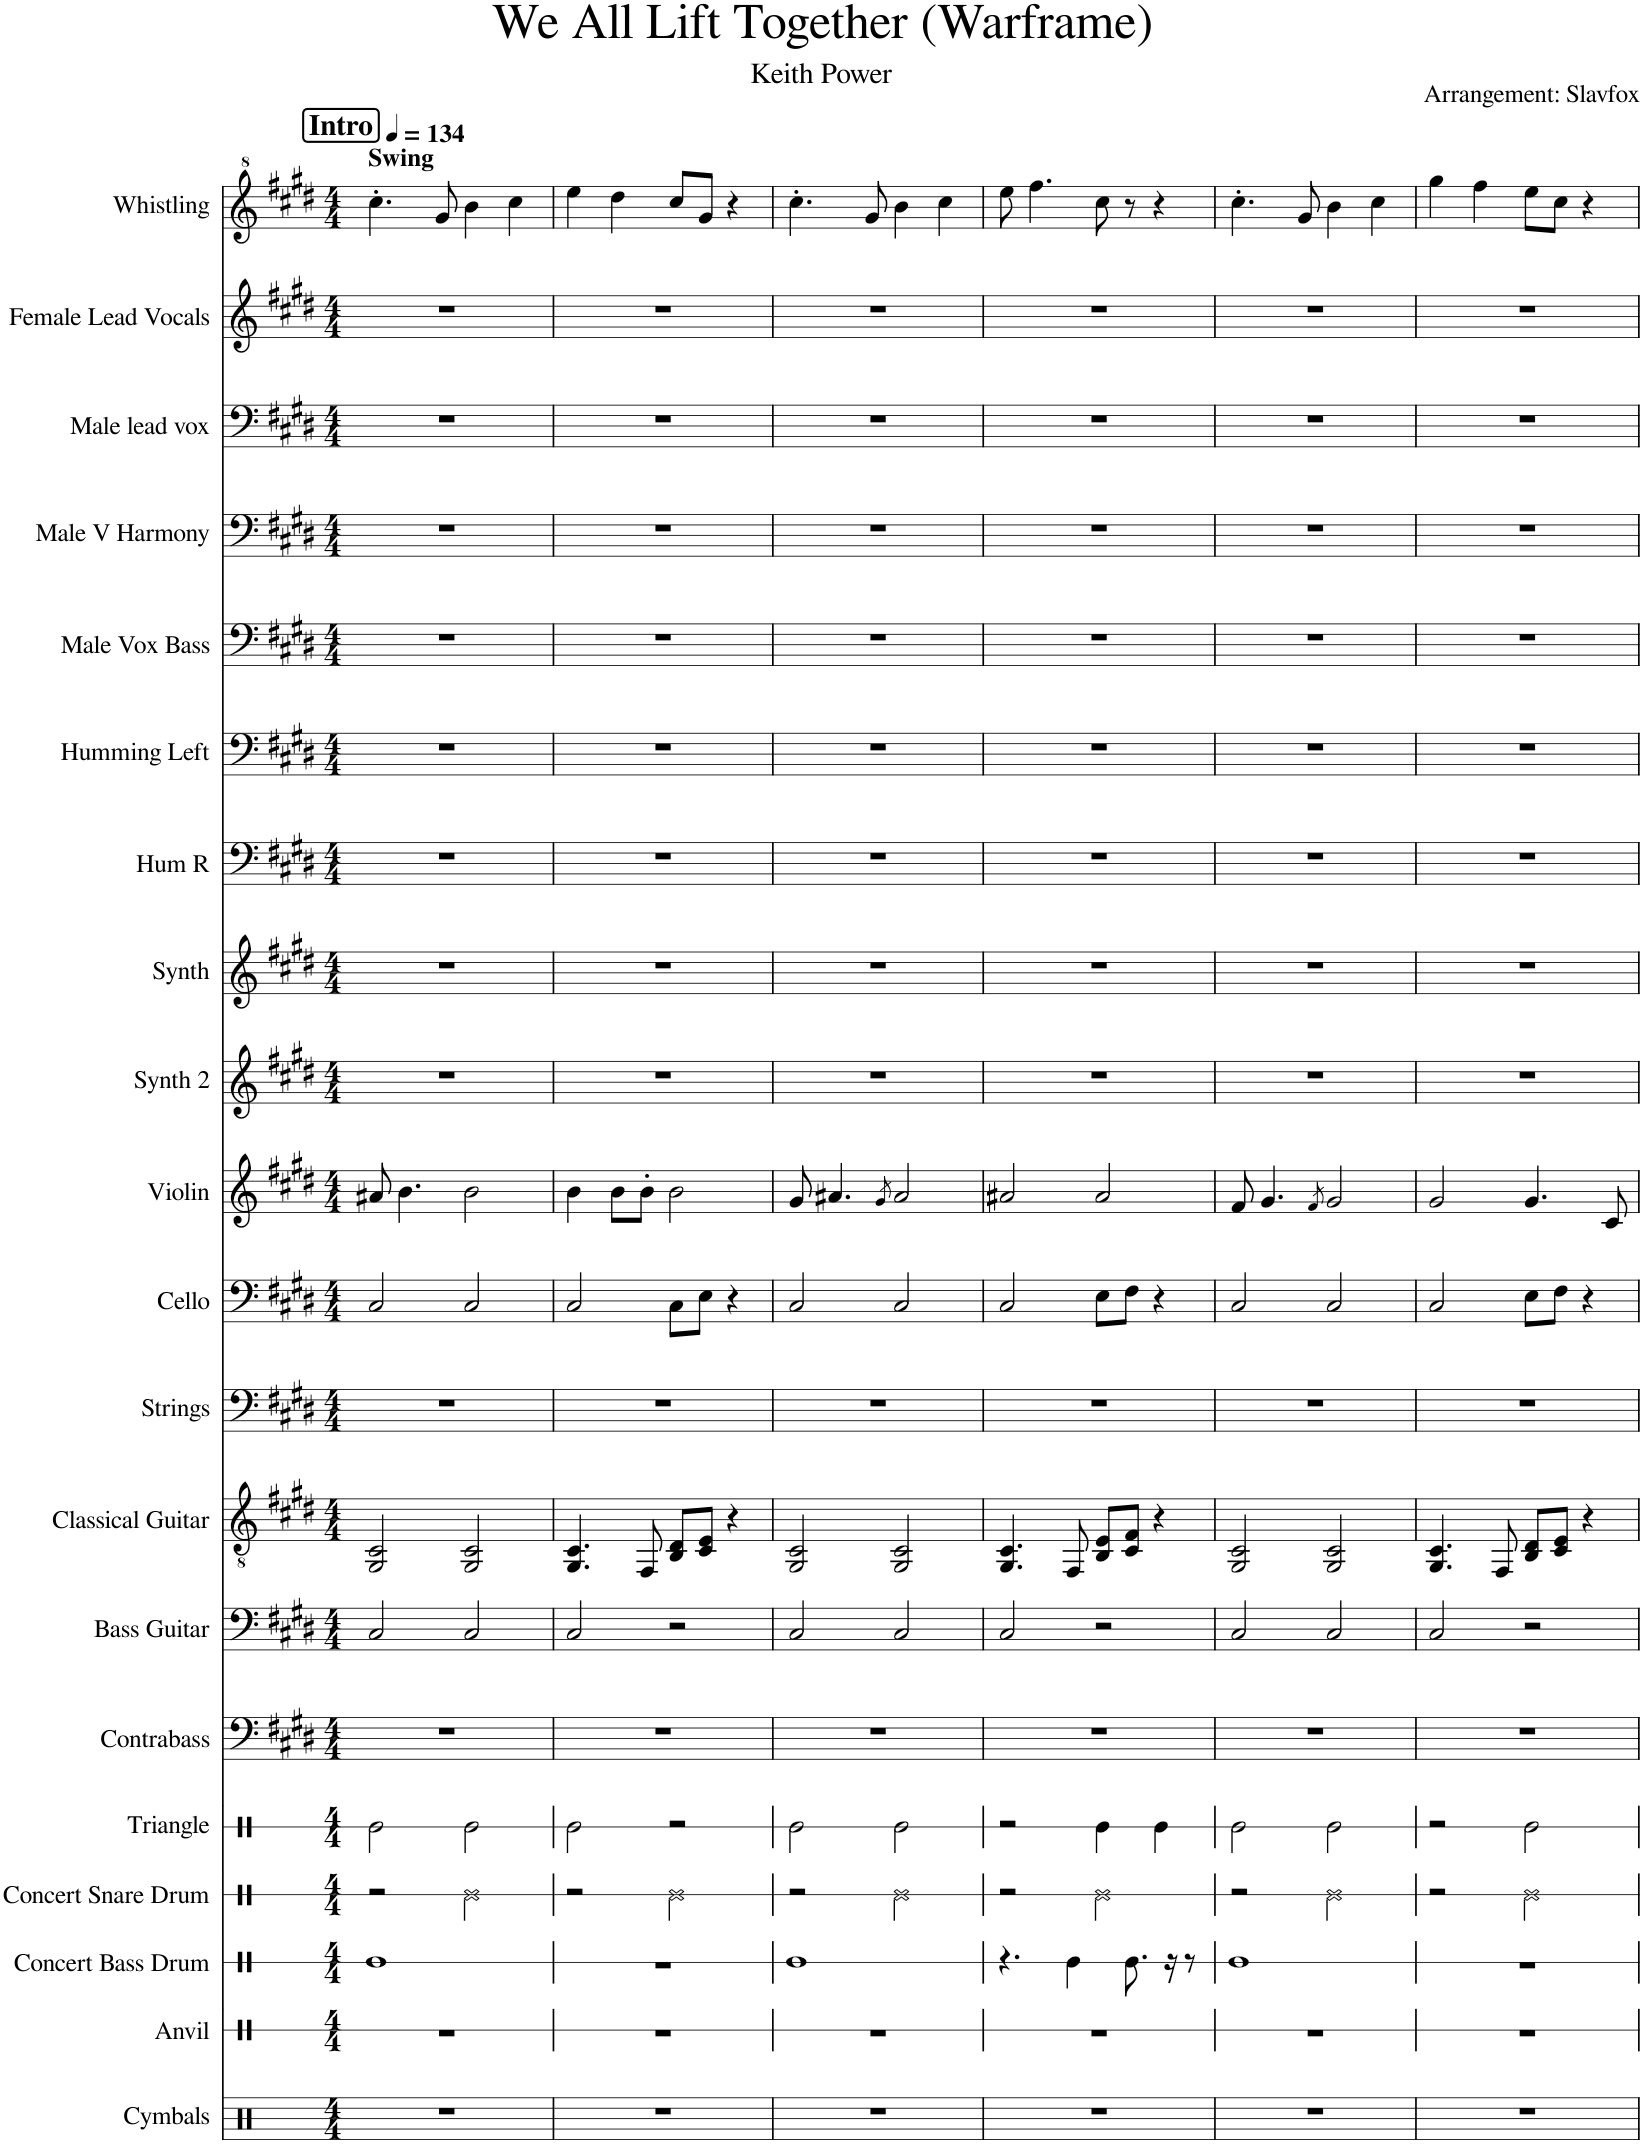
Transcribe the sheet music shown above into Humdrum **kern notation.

**kern	**kern	**kern	**kern	**kern	**kern	**kern	**kern	**kern	**kern	**kern	**kern	**kern	**kern	**kern	**kern	**kern	**kern	**kern	**kern
*part20	*part19	*part18	*part17	*part16	*part15	*part14	*part13	*part12	*part11	*part10	*part9	*part8	*part7	*part6	*part5	*part4	*part3	*part2	*part1
*staff20	*staff19	*staff18	*staff17	*staff16	*staff15	*staff14	*staff13	*staff12	*staff11	*staff10	*staff9	*staff8	*staff7	*staff6	*staff5	*staff4	*staff3	*staff2	*staff1
*I"Cymbals	*I"Anvil	*I"Concert Bass Drum	*I"Concert Snare Drum	*I"Triangle	*I"Contrabass	*I"Bass Guitar	*I"Classical Guitar	*I"Strings	*I"Cello	*I"Violin	*I"Synth 2	*I"Synth	*I"Hum R	*I"Humming Left	*I"Male Vox Bass	*I"Male V Harmony	*I"Male lead vox	*I"Female Lead Vocals	*I"Whistling
*I'Cym.	*I'Anv.	*I'Con. BD	*I'Con. Sn.	*I'Trgl.	*I'Cbass	*I'B. Guit.	*I'Guit.	*I'Str.	*	*I'Vln.	*I'Syn. 2	*I'Syn. 1	*I'Hum R	*I'Hum L.	*I'M V Bass	*I'M V Harm.	*I'M V	*I'F V	*I'Whst.
*	*stria1	*stria1	*stria1	*stria1	*	*	*	*	*	*	*	*	*	*	*	*	*	*	*
*clefX	*clefX	*clefX	*clefX	*clefX	*clefF4	*clefF4	*clefGv2	*clefF4	*clefF4	*clefG2	*clefG2	*clefG2	*clefF4	*clefF4	*clefF4	*clefF4	*clefF4	*clefG2	*clefG^2
*	*	*	*	*	*	*Trd7c12	*Trd7c12	*	*	*	*Trd-7c-12	*	*	*	*	*	*	*	*
*k[]	*k[]	*k[]	*k[]	*k[]	*k[f#c#g#d#]	*k[f#c#g#d#]	*k[f#c#g#d#]	*k[f#c#g#d#]	*k[f#c#g#d#]	*k[f#c#g#d#]	*k[f#c#g#d#]	*k[f#c#g#d#]	*k[f#c#g#d#]	*k[f#c#g#d#]	*k[f#c#g#d#]	*k[f#c#g#d#]	*k[f#c#g#d#]	*k[f#c#g#d#]	*k[f#c#g#d#]
*M4/4	*M4/4	*M4/4	*M4/4	*M4/4	*M4/4	*M4/4	*M4/4	*M4/4	*M4/4	*M4/4	*M4/4	*M4/4	*M4/4	*M4/4	*M4/4	*M4/4	*M4/4	*M4/4	*M4/4
*MM134	*MM134	*MM134	*MM134	*MM134	*MM134	*MM134	*MM134	*MM134	*MM134	*MM134	*MM134	*MM134	*MM134	*MM134	*MM134	*MM134	*MM134	*MM134	*MM134
!!LO:REH:place=s1:a:B:cj:fs=14:t=Intro
=1	=1	=1	=1	=1	=1	=1	=1	=1	=1	=1	=1	=1	=1	=1	=1	=1	=1	=1	=1
!	!	!	!	!	!	!	!	!	!	!	!	!	!	!	!	!	!	!	!LO:TX:a:B:t=Swing
1r	1r	1Re	2r	2Re\	1r	2C#/	2GG#/ 2C#/	1r	2C#/	8a#X/	1r	1r	1r	1r	1r	1r	1r	1r	4.ccc#'\
.	.	.	.	.	.	.	.	.	.	4.b\	.	.	.	.	.	.	.	.	.
.	.	.	.	.	.	.	.	.	.	.	.	.	.	.	.	.	.	.	8gg#/
.	.	.	2Re\	2Re\	.	2C#/	2GG#/ 2C#/	.	2C#/	2b\	.	.	.	.	.	.	.	.	4bb\
.	.	.	.	.	.	.	.	.	.	.	.	.	.	.	.	.	.	.	4ccc#\
=2	=2	=2	=2	=2	=2	=2	=2	=2	=2	=2	=2	=2	=2	=2	=2	=2	=2	=2	=2
1r	1r	1r	2r	2Re\	1r	2C#/	4.GG#/ 4.C#/	1r	2C#/	4b\	1r	1r	1r	1r	1r	1r	1r	1r	4eee\
.	.	.	.	.	.	.	.	.	.	8b\L	.	.	.	.	.	.	.	.	4ddd#\
.	.	.	.	.	.	.	8FF#/	.	.	8b'\J	.	.	.	.	.	.	.	.	.
.	.	.	2Re\	2r	.	2r	8BB/ 8D#/L	.	8C#\L	2b\	.	.	.	.	.	.	.	.	8ccc#/L
.	.	.	.	.	.	.	8C#/ 8E/J	.	8E\J	.	.	.	.	.	.	.	.	.	8gg#/J
.	.	.	.	.	.	.	4r	.	4r	.	.	.	.	.	.	.	.	.	4r
=3	=3	=3	=3	=3	=3	=3	=3	=3	=3	=3	=3	=3	=3	=3	=3	=3	=3	=3	=3
1r	1r	1Re	2r	2Re\	1r	2C#/	2GG#/ 2C#/	1r	2C#/	8g#/	1r	1r	1r	1r	1r	1r	1r	1r	4.ccc#'\
.	.	.	.	.	.	.	.	.	.	4.a#X/	.	.	.	.	.	.	.	.	.
.	.	.	.	.	.	.	.	.	.	.	.	.	.	.	.	.	.	.	8gg#/
.	.	.	.	.	.	.	.	.	.	8qg#/	.	.	.	.	.	.	.	.	.
.	.	.	2Re\	2Re\	.	2C#/	2GG#/ 2C#/	.	2C#/	2a#/	.	.	.	.	.	.	.	.	4bb\
.	.	.	.	.	.	.	.	.	.	.	.	.	.	.	.	.	.	.	4ccc#\
=4	=4	=4	=4	=4	=4	=4	=4	=4	=4	=4	=4	=4	=4	=4	=4	=4	=4	=4	=4
1r	1r	4.r	2r	2r	1r	2C#/	4.GG#/ 4.C#/	1r	2C#/	2a#X/	1r	1r	1r	1r	1r	1r	1r	1r	8eee\
.	.	.	.	.	.	.	.	.	.	.	.	.	.	.	.	.	.	.	4.fff#\
.	.	4Re\	.	.	.	.	8FF#/	.	.	.	.	.	.	.	.	.	.	.	.
.	.	.	2Re\	4Re\	.	2r	8BB/ 8E/L	.	8E\L	2a#/	.	.	.	.	.	.	.	.	8ccc#\
.	.	8.Re\	.	.	.	.	8C#/ 8F#/J	.	8F#\J	.	.	.	.	.	.	.	.	.	8r
.	.	.	.	4Re\	.	.	4r	.	4r	.	.	.	.	.	.	.	.	.	4r
.	.	16r	.	.	.	.	.	.	.	.	.	.	.	.	.	.	.	.	.
.	.	8r	.	.	.	.	.	.	.	.	.	.	.	.	.	.	.	.	.
=5	=5	=5	=5	=5	=5	=5	=5	=5	=5	=5	=5	=5	=5	=5	=5	=5	=5	=5	=5
1r	1r	1Re	2r	2Re\	1r	2C#/	2GG#/ 2C#/	1r	2C#/	8f#/	1r	1r	1r	1r	1r	1r	1r	1r	4.ccc#'\
.	.	.	.	.	.	.	.	.	.	4.g#/	.	.	.	.	.	.	.	.	.
.	.	.	.	.	.	.	.	.	.	.	.	.	.	.	.	.	.	.	8gg#/
.	.	.	.	.	.	.	.	.	.	8qf#/	.	.	.	.	.	.	.	.	.
.	.	.	2Re\	2Re\	.	2C#/	2GG#/ 2C#/	.	2C#/	2g#/	.	.	.	.	.	.	.	.	4bb\
.	.	.	.	.	.	.	.	.	.	.	.	.	.	.	.	.	.	.	4ccc#\
=6	=6	=6	=6	=6	=6	=6	=6	=6	=6	=6	=6	=6	=6	=6	=6	=6	=6	=6	=6
1r	1r	1r	2r	2r	1r	2C#/	4.GG#/ 4.C#/	1r	2C#/	2g#/	1r	1r	1r	1r	1r	1r	1r	1r	4ggg#\
.	.	.	.	.	.	.	.	.	.	.	.	.	.	.	.	.	.	.	4fff#\
.	.	.	.	.	.	.	8FF#/	.	.	.	.	.	.	.	.	.	.	.	.
.	.	.	2Re\	2Re\	.	2r	8BB/ 8D#/L	.	8E\L	4.g#/	.	.	.	.	.	.	.	.	8eee\L
.	.	.	.	.	.	.	8C#/ 8E/J	.	8F#\J	.	.	.	.	.	.	.	.	.	8ccc#\J
.	.	.	.	.	.	.	4r	.	4r	.	.	.	.	.	.	.	.	.	4r
.	.	.	.	.	.	.	.	.	.	8c#/	.	.	.	.	.	.	.	.	.
=	=	=	=	=	=	=	=	=	=	=	=	=	=	=	=	=	=	=	=
*-	*-	*-	*-	*-	*-	*-	*-	*-	*-	*-	*-	*-	*-	*-	*-	*-	*-	*-	*-
